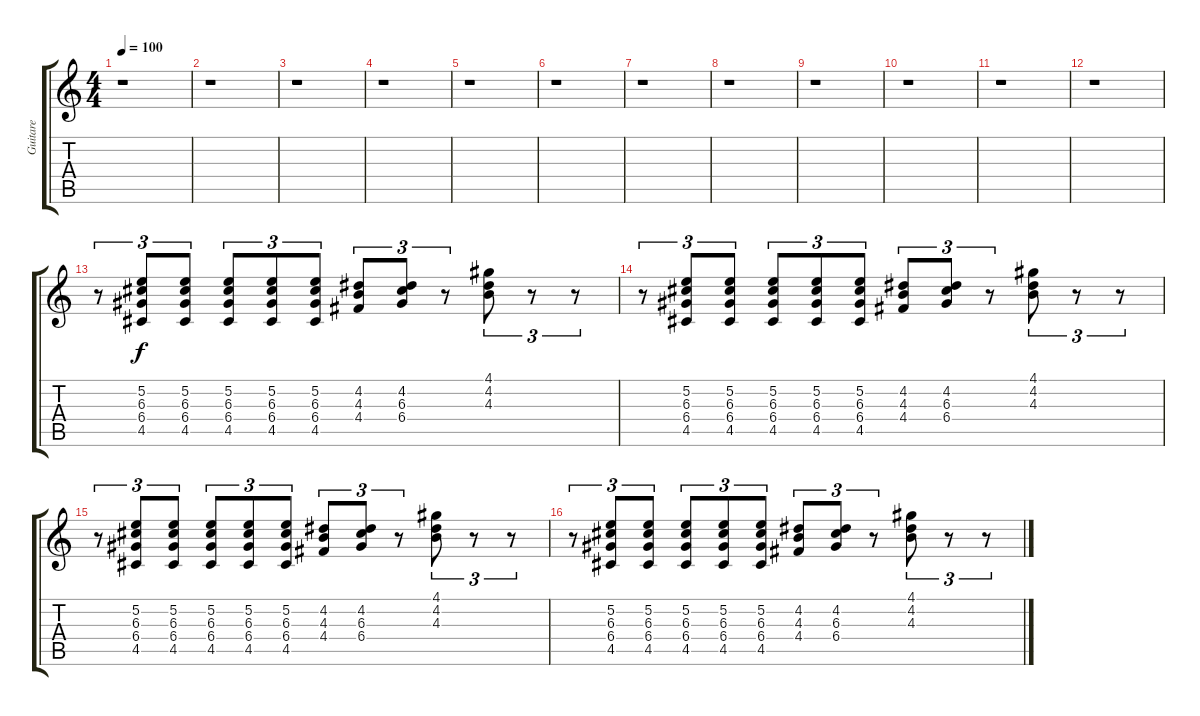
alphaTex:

\track ("Guitare" "Guitare") {instrument overdrivenguitar}
\staff {score tabs}
\tuning (E4 B3 G3 D3 A2 E2) {hide}
\ts (4 4)
\tempo 100
\clef g2
\ks c
r.1{dy f} |
r.1 |
r.1 |
r.1 |
r.1 |
r.1 |
r.1 |
r.1 |
r.1 |
r.1 |
r.1 |
r.1 |
r.8{tu (3 2)} (5.2 6.3 6.4 4.5).8{tu (3 2)} (5.2 6.3 6.4 4.5).8{tu (3 2)} (5.2 6.3 6.4 4.5).8{tu (3 2)} (5.2 6.3 6.4 4.5).8{tu (3 2)} (5.2 6.3 6.4 4.5).8{tu (3 2)} (4.2 4.3 4.4).8{tu (3 2)} (4.2 6.3 6.4).8{tu (3 2)} r.8{tu (3 2)} (4.1 4.2 4.3).8{tu (3 2)} r.8{tu (3 2)} r.8{tu (3 2)} |
r.8{tu (3 2)} (5.2 6.3 6.4 4.5).8{tu (3 2)} (5.2 6.3 6.4 4.5).8{tu (3 2)} (5.2 6.3 6.4 4.5).8{tu (3 2)} (5.2 6.3 6.4 4.5).8{tu (3 2)} (5.2 6.3 6.4 4.5).8{tu (3 2)} (4.2 4.3 4.4).8{tu (3 2)} (4.2 6.3 6.4).8{tu (3 2)} r.8{tu (3 2)} (4.1 4.2 4.3).8{tu (3 2)} r.8{tu (3 2)} r.8{tu (3 2)} |
r.8{tu (3 2)} (5.2 6.3 6.4 4.5).8{tu (3 2)} (5.2 6.3 6.4 4.5).8{tu (3 2)} (5.2 6.3 6.4 4.5).8{tu (3 2)} (5.2 6.3 6.4 4.5).8{tu (3 2)} (5.2 6.3 6.4 4.5).8{tu (3 2)} (4.2 4.3 4.4).8{tu (3 2)} (4.2 6.3 6.4).8{tu (3 2)} r.8{tu (3 2)} (4.1 4.2 4.3).8{tu (3 2)} r.8{tu (3 2)} r.8{tu (3 2)} |
r.8{tu (3 2)} (5.2 6.3 6.4 4.5).8{tu (3 2)} (5.2 6.3 6.4 4.5).8{tu (3 2)} (5.2 6.3 6.4 4.5).8{tu (3 2)} (5.2 6.3 6.4 4.5).8{tu (3 2)} (5.2 6.3 6.4 4.5).8{tu (3 2)} (4.2 4.3 4.4).8{tu (3 2)} (4.2 6.3 6.4).8{tu (3 2)} r.8{tu (3 2)} (4.1 4.2 4.3).8{tu (3 2)} r.8{tu (3 2)} r.8{tu (3 2)}
